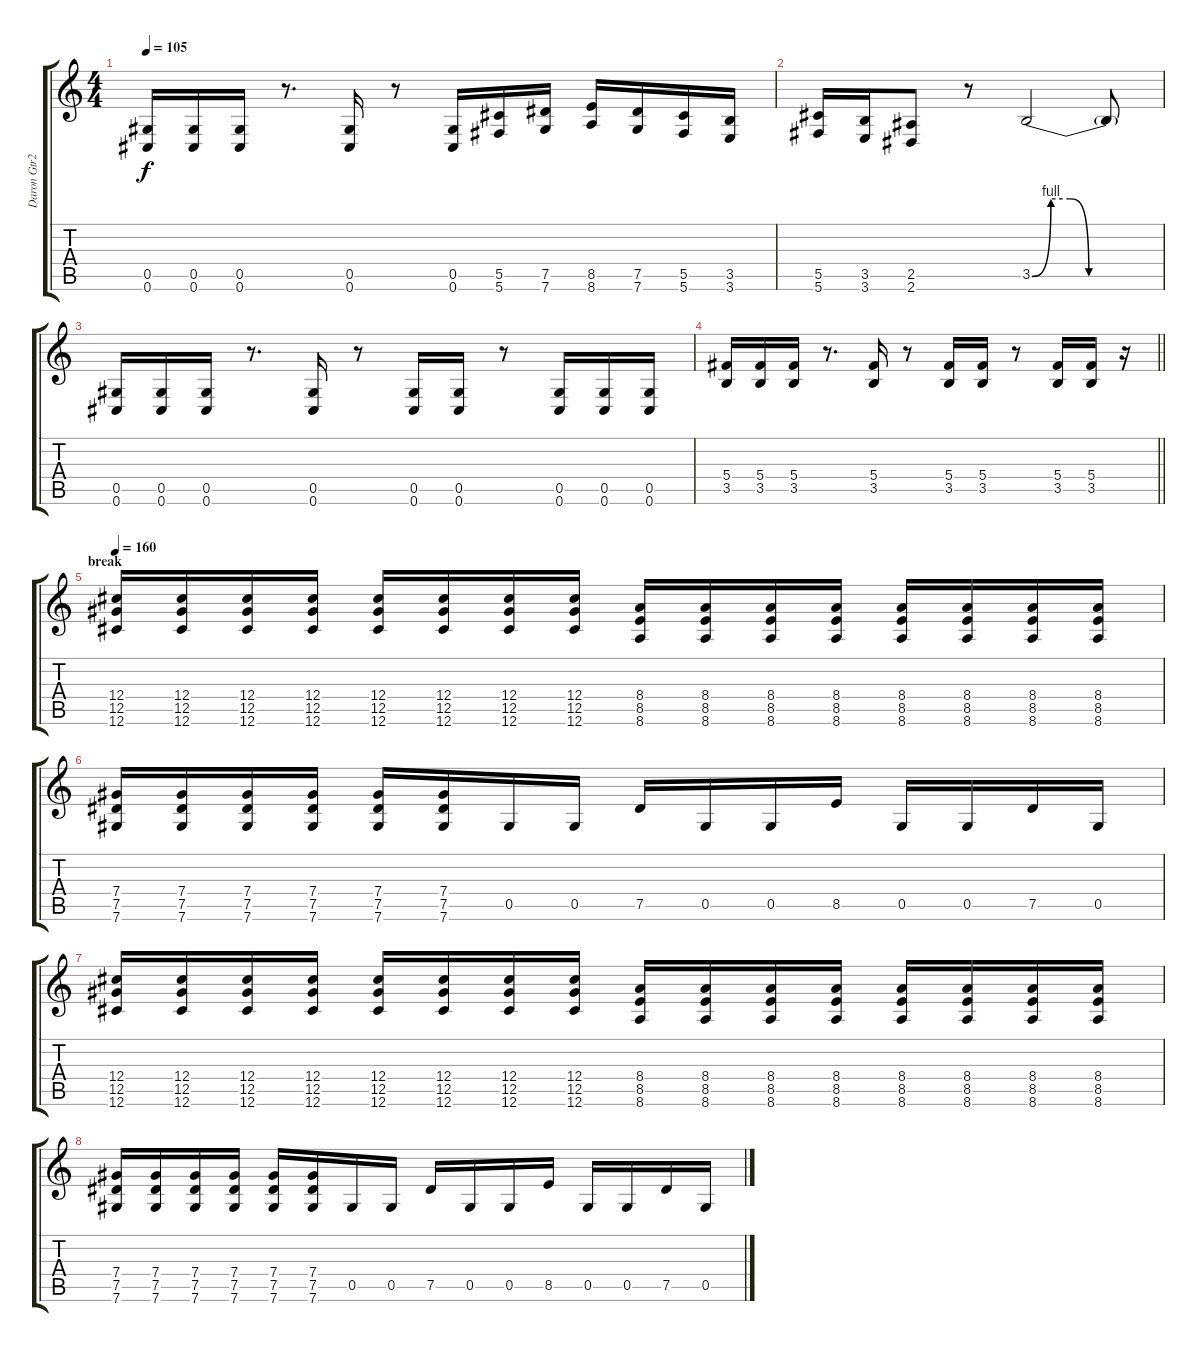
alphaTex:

\track ("Daron Gtr2" "Daron Gtr2") {instrument distortionguitar}
\staff {score tabs}
\tuning (Eb4 Bb3 Gb3 Db3 Ab2 Db2) {hide}
\ts (4 4)
\tempo 105
\clef g2
\ks c
(0.5 0.6).16{dy f} (0.5 0.6).16 (0.5 0.6).16 r.8{d} (0.5 0.6).16 r.8 (0.5 0.6).16 (5.5 5.6).16 (7.5 7.6).16 (8.5 8.6).16 (7.5 7.6).16 (5.5 5.6).16 (3.5 3.6).16 |
(5.5 5.6).16 (3.5 3.6).16 (2.5 2.6).8 r.8 3.5{be (custom 0 0 15 4 30 4 45 0 60 0)}.2 3.5{be (hold 0 0 60 0) t}.8 |
(0.5 0.6).16 (0.5 0.6).16 (0.5 0.6).16 r.8{d} (0.5 0.6).16 r.8 (0.5 0.6).16 (0.5 0.6).16 r.8 (0.5 0.6).16 (0.5 0.6).16 (0.5 0.6).16 |
\barLineRight lightlight
(5.4 3.5).16 (5.4 3.5).16 (5.4 3.5).16 r.8{d} (5.4 3.5).16 r.8 (5.4 3.5).16 (5.4 3.5).16 r.8 (5.4 3.5).16 (5.4 3.5).16 r.16 |
\section ("" "break")
\tempo 160
(12.4 12.5 12.6).16 (12.4 12.5 12.6).16 (12.4 12.5 12.6).16 (12.4 12.5 12.6).16 (12.4 12.5 12.6).16 (12.4 12.5 12.6).16 (12.4 12.5 12.6).16 (12.4 12.5 12.6).16 (8.4 8.5 8.6).16 (8.4 8.5 8.6).16 (8.4 8.5 8.6).16 (8.4 8.5 8.6).16 (8.4 8.5 8.6).16 (8.4 8.5 8.6).16 (8.4 8.5 8.6).16 (8.4 8.5 8.6).16 |
(7.4 7.5 7.6).16 (7.4 7.5 7.6).16 (7.4 7.5 7.6).16 (7.4 7.5 7.6).16 (7.4 7.5 7.6).16 (7.4 7.5 7.6).16 0.5.16 0.5.16 7.5.16 0.5.16 0.5.16 8.5.16 0.5.16 0.5.16 7.5.16 0.5.16 |
(12.4 12.5 12.6).16 (12.4 12.5 12.6).16 (12.4 12.5 12.6).16 (12.4 12.5 12.6).16 (12.4 12.5 12.6).16 (12.4 12.5 12.6).16 (12.4 12.5 12.6).16 (12.4 12.5 12.6).16 (8.4 8.5 8.6).16 (8.4 8.5 8.6).16 (8.4 8.5 8.6).16 (8.4 8.5 8.6).16 (8.4 8.5 8.6).16 (8.4 8.5 8.6).16 (8.4 8.5 8.6).16 (8.4 8.5 8.6).16 |
(7.4 7.5 7.6).16 (7.4 7.5 7.6).16 (7.4 7.5 7.6).16 (7.4 7.5 7.6).16 (7.4 7.5 7.6).16 (7.4 7.5 7.6).16 0.5.16 0.5.16 7.5.16 0.5.16 0.5.16 8.5.16 0.5.16 0.5.16 7.5.16 0.5.16
